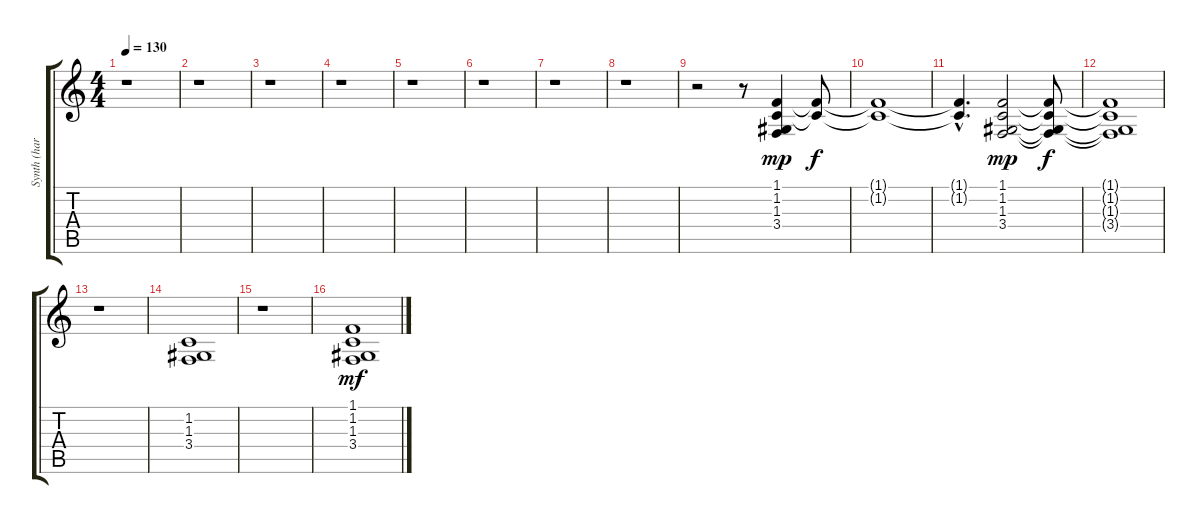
\track ("Synth (harmony)" "Synth (har") {instrument pad8sweep}
\staff {score tabs}
\tuning (E4 B3 G3 D3 A2 E2) {hide}
\ts (4 4)
\tempo 130
\clef g2
\ks c
r.1{dy mp} |
r.1 |
r.1 |
r.1 |
r.1 |
r.1 |
r.1 |
r.1 |
r.2 r.8 (1.1 1.2 1.3 3.4).4 (1.1{t} 1.2{t}).8{dy f} |
(1.1{t} 1.2{t}).1 |
(1.1{hac t} 1.2{hac t}).4{d} (1.1 1.2 1.3 3.4).2{dy mp} (1.1{t} 1.2{t} 1.3{t} 3.4{t}).8{dy f} |
(1.1{t} 1.2{t} 1.3{t} 3.4{t}).1 |
r.1 |
(1.2 1.3 3.4).1 |
r.1 |
(1.1 1.2 1.3 3.4).1{dy mf}
